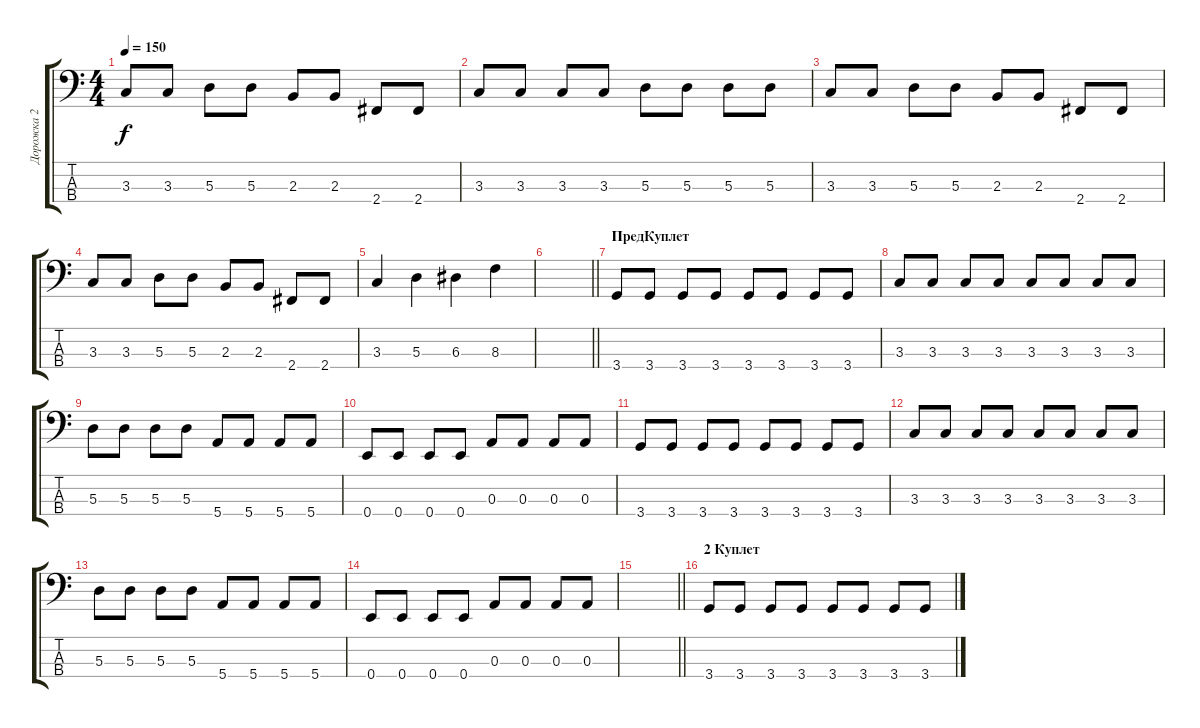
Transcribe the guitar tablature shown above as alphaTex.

\track ("Дорожка 2" "Дорожка 2") {instrument electricbassfinger}
\staff {score tabs}
\tuning (G2 D2 A1 E1) {hide}
\ts (4 4)
\tempo 150
\clef f4
\ks c
3.3.8{dy f} 3.3.8 5.3.8 5.3.8 2.3.8 2.3.8 2.4.8 2.4.8 |
3.3.8 3.3.8 3.3.8 3.3.8 5.3.8 5.3.8 5.3.8 5.3.8 |
3.3.8 3.3.8 5.3.8 5.3.8 2.3.8 2.3.8 2.4.8 2.4.8 |
3.3.8 3.3.8 5.3.8 5.3.8 2.3.8 2.3.8 2.4.8 2.4.8 |
3.3.4 5.3.4 6.3.4 8.3.4 |
\barLineRight lightlight
|
\section ("" "ПредКуплет")
3.4.8 3.4.8 3.4.8 3.4.8 3.4.8 3.4.8 3.4.8 3.4.8 |
3.3.8 3.3.8 3.3.8 3.3.8 3.3.8 3.3.8 3.3.8 3.3.8 |
5.3.8 5.3.8 5.3.8 5.3.8 5.4.8 5.4.8 5.4.8 5.4.8 |
0.4.8 0.4.8 0.4.8 0.4.8 0.3.8 0.3.8 0.3.8 0.3.8 |
3.4.8 3.4.8 3.4.8 3.4.8 3.4.8 3.4.8 3.4.8 3.4.8 |
3.3.8 3.3.8 3.3.8 3.3.8 3.3.8 3.3.8 3.3.8 3.3.8 |
5.3.8 5.3.8 5.3.8 5.3.8 5.4.8 5.4.8 5.4.8 5.4.8 |
0.4.8 0.4.8 0.4.8 0.4.8 0.3.8 0.3.8 0.3.8 0.3.8 |
\barLineRight lightlight
|
\section ("" "2 Куплет")
3.4.8 3.4.8 3.4.8 3.4.8 3.4.8 3.4.8 3.4.8 3.4.8
